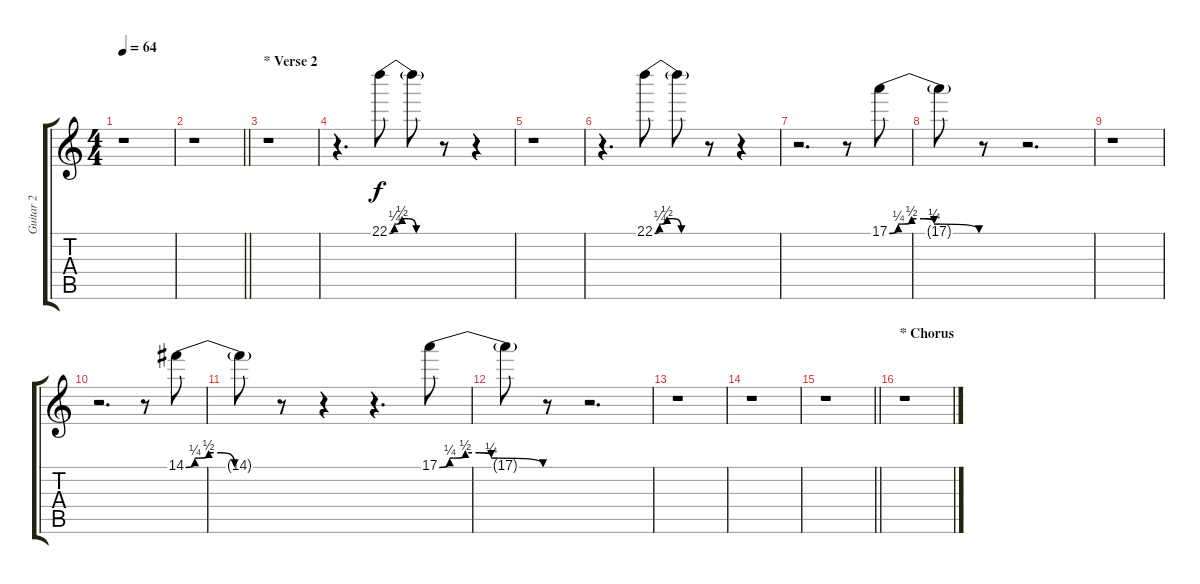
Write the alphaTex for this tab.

\track ("Guitar 2" "Guitar 2") {instrument electricguitarjazz}
\staff {score tabs}
\tuning (E4 B3 G3 D3 A2 E2) {hide}
\ts (4 4)
\tempo 64
\clef g2
\ks c
r.1{dy f} |
\barLineRight lightlight
r.1 |
\section ("" "* Verse 2")
r.1 |
r.4{d} 22.1{be (custom 0 0 6 1 8 1 15 2 23 2 32 0 38 0 45 0 60 0)}.8 22.1{t}.8 r.8 r.4 |
r.1 |
r.4{d} 22.1{be (custom 0 0 6 1 8 1 15 2 23 2 32 0 38 0 45 0 60 0)}.8 22.1{t}.8 r.8 r.4 |
r.2{d} r.8 17.1{be (custom 0 0 6 1 8 1 15 2 23 2 30 1 34 1 60 0)}.8 |
17.1{t}.8 r.8 r.2{d} |
r.1 |
r.2{d} r.8 14.1{be (custom 0 0 6 1 8 1 15 2 23 2 32 0 60 0)}.8 |
14.1{t}.8 r.8 r.4 r.4{d} 17.1{be (custom 0 0 6 1 8 1 15 2 23 2 30 1 34 1 60 0)}.8 |
17.1{t}.8 r.8 r.2{d} |
r.1 |
r.1 |
\barLineRight lightlight
r.1 |
\section ("" "* Chorus")
r.1
